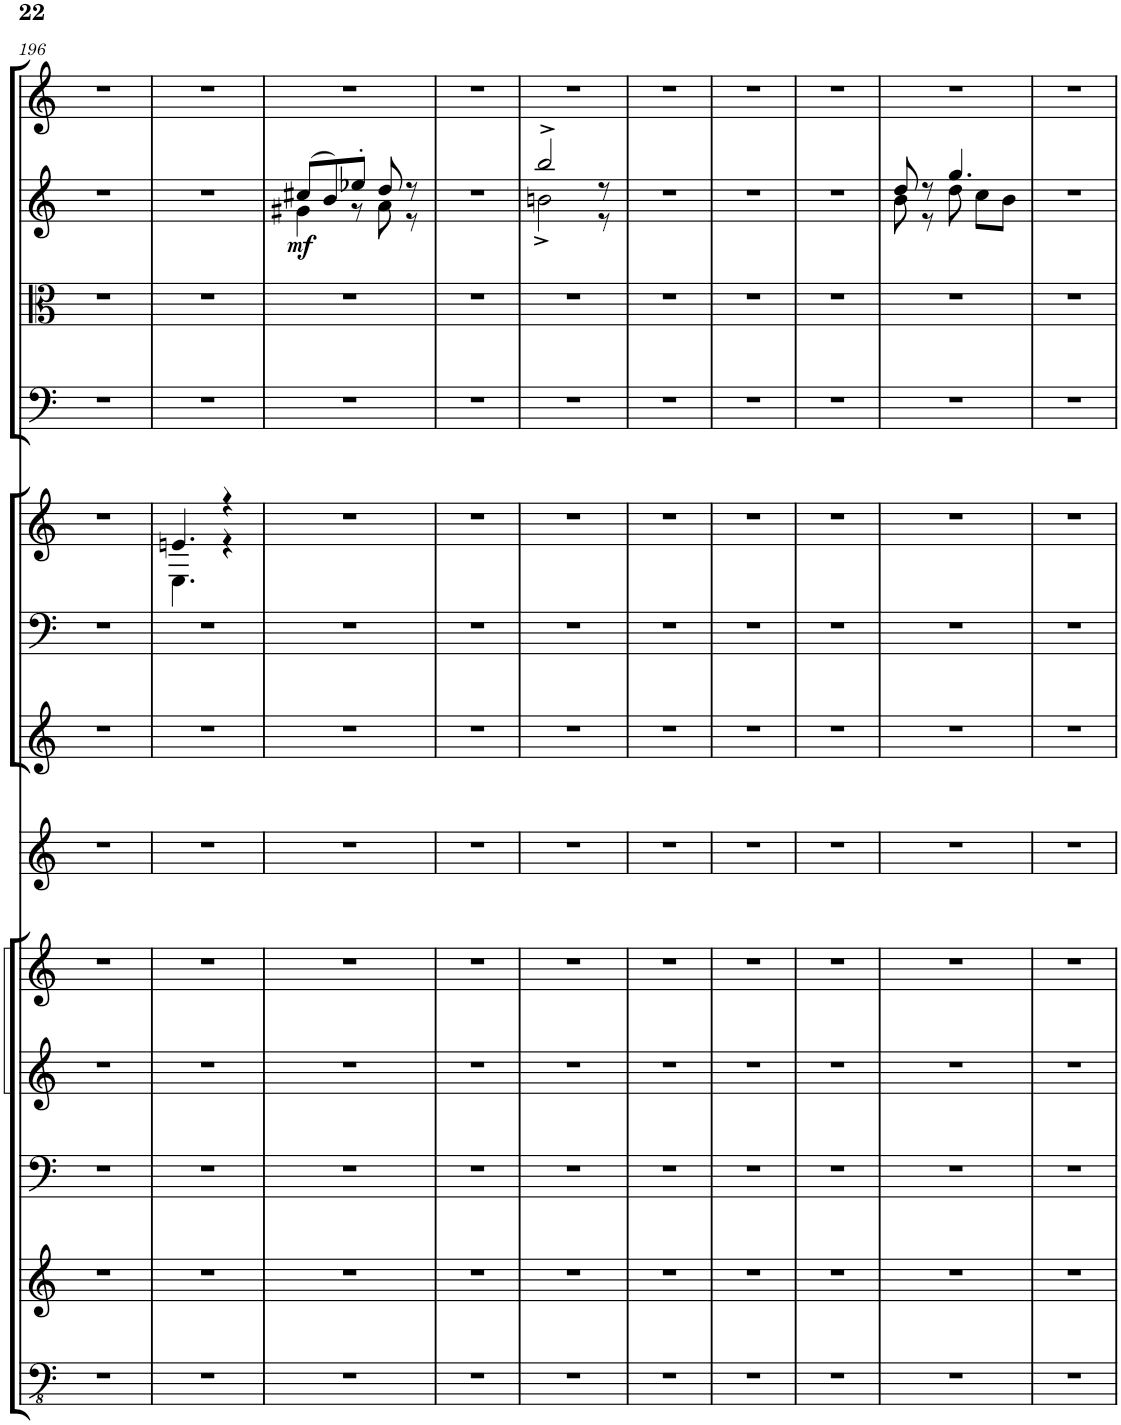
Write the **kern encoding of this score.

**kern	**kern	**kern	**kern	**kern	**kern	**kern	**kern	**kern	**kern	**kern	**kern	**dynam	**kern
*part13	*part12	*part11	*part10	*part9	*part8	*part7	*part6	*part5	*part4	*part3	*part2	*part2	*part1
*staff13	*staff12	*staff11	*staff10	*staff9	*staff8	*staff7	*staff6	*staff5	*staff4	*staff3	*staff2	*staff2	*staff1
*I"Contrabasses	*I"Violoncellos	*I"Violas	*I"Violins 2	*I"Violins 1	*I"Timpani	*I"Tenor Trombone	*I"Trumpet in Bb	*I"Horn in F	*I"Bassoon	*I"Clarinet in Bb	*I"Oboe	*	*I"Flute
*	*	*	*	*	*I'Timp	*I'Trb	*I'Tpt	*I'Hn	*I'Bsn	*I'Cl	*I'Ob	*	*I'Fl
!!LO:PB:g=z
*clefFv4	*clefG2	*clefF4	*clefG2	*clefG2	*clefG2	*clefG2	*clefF4	*clefG2	*clefF4	*clefC3	*clefG2	*	*clefG2
*	*	*	*	*	*	*	*Trd1c2	*Trd4c7	*	*Trd1c2	*	*	*
*k[]	*k[]	*k[]	*k[]	*k[]	*k[]	*k[]	*k[]	*k[]	*k[]	*k[]	*k[]	*	*k[]
*M5/8	*M5/8	*M5/8	*M5/8	*M5/8	*M5/8	*M5/8	*M5/8	*M5/8	*M5/8	*M5/8	*M5/8	*	*M5/8
=196	=196	=196	=196	=196	=196	=196	=196	=196	=196	=196	=196	=196	=196
8%5r	8%5r	8%5r	8%5r	8%5r	8%5r	8%5r	8%5r	8%5r	8%5r	8%5r	8%5r	.	8%5r
=197	=197	=197	=197	=197	=197	=197	=197	=197	=197	=197	=197	=197	=197
*	*	*	*	*	*	*	*	*^	*	*	*	*	*
8%5r	8%5r	8%5r	8%5r	8%5r	8%5r	8%5r	8%5r	4.en/	4.E\	8%5r	8%5r	8%5r	.	8%5r
.	.	.	.	.	.	.	.	4r	4r	.	.	.	.	.
=198	=198	=198	=198	=198	=198	=198	=198	=198	=198	=198	=198	=198	=198	=198
*	*	*	*	*	*	*	*	*	*	*	*	*^	*	*
!	!	!	!	!	!	!	!	!	!	!	!	!	!	!LO:DY:b	!
*	*	*	*	*	*	*	*	*v	*v	*	*	*	*	*	*
8%5r	8%5r	8%5r	8%5r	8%5r	8%5r	8%5r	8%5r	8%5r	8%5r	8%5r	(8cc#X/L	4g#X\	mf	8%5r
.	.	.	.	.	.	.	.	.	.	.	8b/)	.	.	.
.	.	.	.	.	.	.	.	.	.	.	8ee-X'/J	8r	.	.
.	.	.	.	.	.	.	.	.	.	.	8dd/	8a\	.	.
.	.	.	.	.	.	.	.	.	.	.	8r	8r	.	.
*	*	*	*	*	*	*	*	*	*	*	*v	*v	*	*
=199	=199	=199	=199	=199	=199	=199	=199	=199	=199	=199	=199	=199	=199
8%5r	8%5r	8%5r	8%5r	8%5r	8%5r	8%5r	8%5r	8%5r	8%5r	8%5r	8%5r	.	8%5r
=200	=200	=200	=200	=200	=200	=200	=200	=200	=200	=200	=200	=200	=200
*	*	*	*	*	*	*	*	*	*	*	*^	*	*
8%5r	8%5r	8%5r	8%5r	8%5r	8%5r	8%5r	8%5r	8%5r	8%5r	8%5r	2bb^/	2bn^\	.	8%5r
.	.	.	.	.	.	.	.	.	.	.	8r	8r	.	.
*	*	*	*	*	*	*	*	*	*	*	*v	*v	*	*
=201	=201	=201	=201	=201	=201	=201	=201	=201	=201	=201	=201	=201	=201
8%5r	8%5r	8%5r	8%5r	8%5r	8%5r	8%5r	8%5r	8%5r	8%5r	8%5r	8%5r	.	8%5r
=202	=202	=202	=202	=202	=202	=202	=202	=202	=202	=202	=202	=202	=202
8%5r	8%5r	8%5r	8%5r	8%5r	8%5r	8%5r	8%5r	8%5r	8%5r	8%5r	8%5r	.	8%5r
=203	=203	=203	=203	=203	=203	=203	=203	=203	=203	=203	=203	=203	=203
8%5r	8%5r	8%5r	8%5r	8%5r	8%5r	8%5r	8%5r	8%5r	8%5r	8%5r	8%5r	.	8%5r
=204	=204	=204	=204	=204	=204	=204	=204	=204	=204	=204	=204	=204	=204
*	*	*	*	*	*	*	*	*	*	*	*^	*	*
8%5r	8%5r	8%5r	8%5r	8%5r	8%5r	8%5r	8%5r	8%5r	8%5r	8%5r	8dd/	8b\	.	8%5r
.	.	.	.	.	.	.	.	.	.	.	8r	8r	.	.
.	.	.	.	.	.	.	.	.	.	.	4.gg/	8dd\	.	.
.	.	.	.	.	.	.	.	.	.	.	.	8cc\L	.	.
.	.	.	.	.	.	.	.	.	.	.	.	8b\J	.	.
*	*	*	*	*	*	*	*	*	*	*	*v	*v	*	*
=205	=205	=205	=205	=205	=205	=205	=205	=205	=205	=205	=205	=205	=205
8%5r	8%5r	8%5r	8%5r	8%5r	8%5r	8%5r	8%5r	8%5r	8%5r	8%5r	8%5r	.	8%5r
=	=	=	=	=	=	=	=	=	=	=	=	=	=
*-	*-	*-	*-	*-	*-	*-	*-	*-	*-	*-	*-	*-	*-
